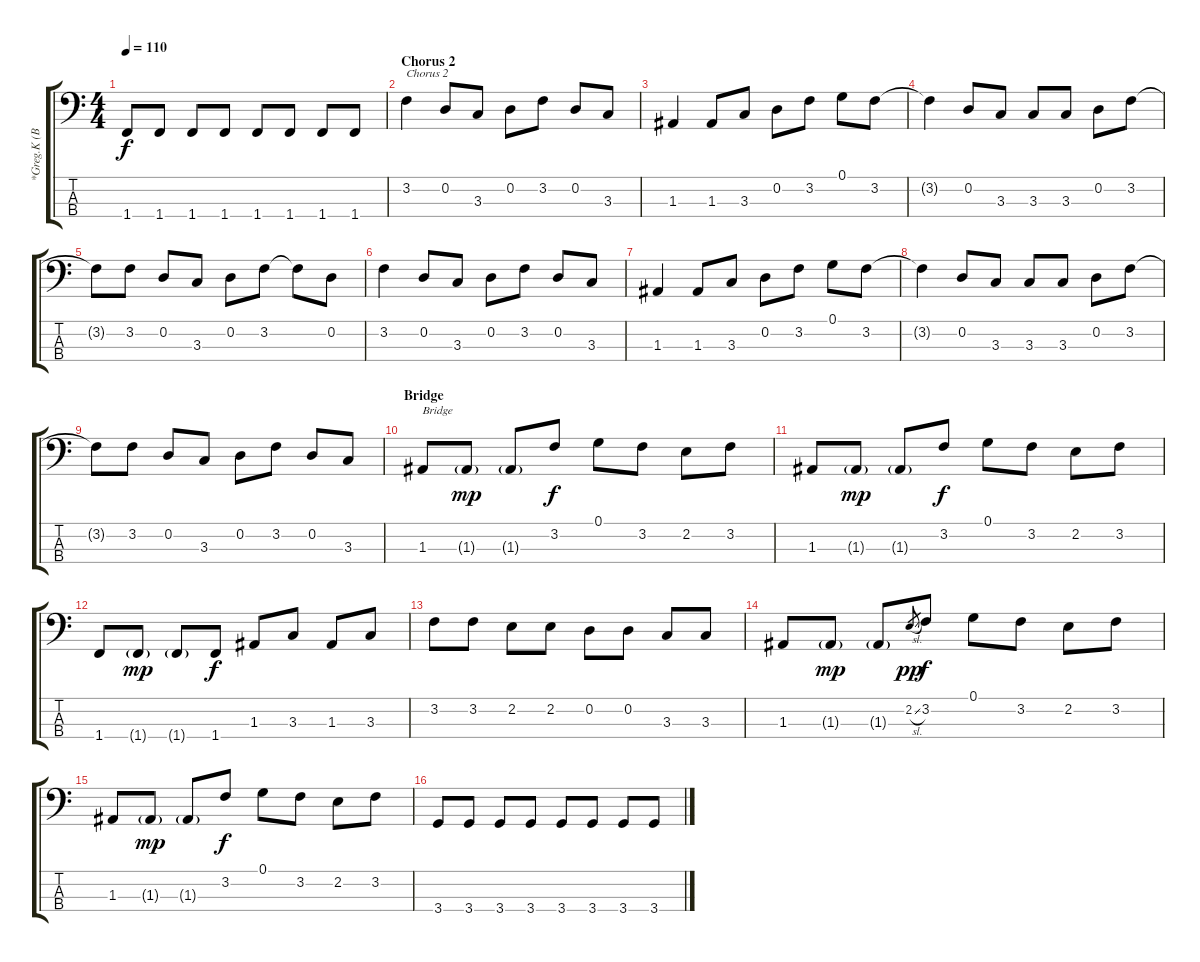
\track ("*Greg.K (Bass)" "*Greg.K (B") {instrument electricbassfinger}
\staff {score tabs}
\tuning (G2 D2 A1 E1) {hide}
\ts (4 4)
\tempo 110
\clef f4
\ks c
1.4.8{dy f} 1.4.8 1.4.8 1.4.8 1.4.8 1.4.8 1.4.8 1.4.8 |
\section ("" "Chorus 2")
3.2.4{txt "Chorus 2"} 0.2.8 3.3.8 0.2.8 3.2.8 0.2.8 3.3.8 |
1.3.4 1.3.8 3.3.8 0.2.8 3.2.8 0.1.8 3.2.8 |
3.2{t}.4 0.2.8 3.3.8 3.3.8 3.3.8 0.2.8 3.2.8 |
3.2{t}.8 3.2.8 0.2.8 3.3.8 0.2.8 3.2.8 3.2{t}.8 0.2.8 |
3.2.4 0.2.8 3.3.8 0.2.8 3.2.8 0.2.8 3.3.8 |
1.3.4 1.3.8 3.3.8 0.2.8 3.2.8 0.1.8 3.2.8 |
3.2{t}.4 0.2.8 3.3.8 3.3.8 3.3.8 0.2.8 3.2.8 |
3.2{t}.8 3.2.8 0.2.8 3.3.8 0.2.8 3.2.8 0.2.8 3.3.8 |
\section ("" "Bridge")
1.3.8{txt "Bridge"} 1.3{g}.8{dy mp} 1.3{g}.8 3.2.8{dy f} 0.1.8 3.2.8 2.2.8 3.2.8 |
1.3.8 1.3{g}.8{dy mp} 1.3{g}.8 3.2.8{dy f} 0.1.8 3.2.8 2.2.8 3.2.8 |
1.4.8 1.4{g}.8{dy mp} 1.4{g}.8 1.4.8{dy f} 1.3.8 3.3.8 1.3.8 3.3.8 |
3.2.8 3.2.8 2.2.8 2.2.8 0.2.8 0.2.8 3.3.8 3.3.8 |
1.3.8 1.3{g}.8{dy mp} 1.3{g}.8 2.2{sl}.8{gr dy pp} 3.2.8{dy f} 0.1.8 3.2.8 2.2.8 3.2.8 |
1.3.8 1.3{g}.8{dy mp} 1.3{g}.8 3.2.8{dy f} 0.1.8 3.2.8 2.2.8 3.2.8 |
3.4.8 3.4.8 3.4.8 3.4.8 3.4.8 3.4.8 3.4.8 3.4.8
